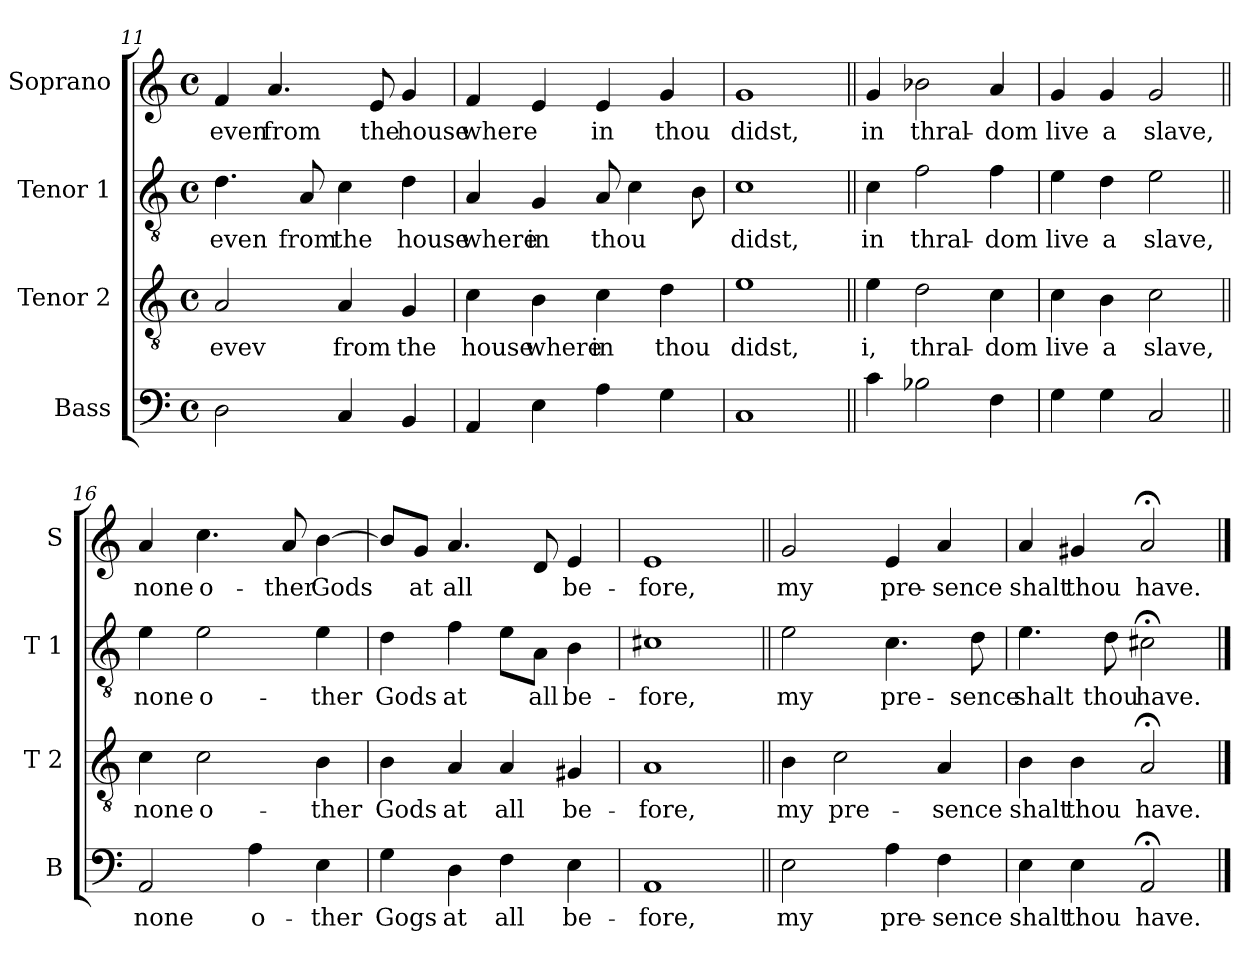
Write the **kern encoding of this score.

**kern	**text	**kern	**text	**kern	**text	**kern	**text
*part4	*part4	*part3	*part3	*part2	*part2	*part1	*part1
*staff4	*staff4	*staff3	*staff3	*staff2	*staff2	*staff1	*staff1
*I"Bass	*	*I"Tenor 2	*	*I"Tenor 1	*	*I"Soprano	*
*I'B	*	*I'T 2	*	*I'T 1	*	*I'S	*
!!LO:LB:g=z
*clefF4	*	*clefGv2	*	*clefGv2	*	*clefG2	*
*k[]	*	*k[]	*	*k[]	*	*k[]	*
*C:	*	*C:	*	*C:	*	*C:	*
*M4/4	*	*M4/4	*	*M4/4	*	*M4/4	*
*met(c)	*	*met(c)	*	*met(c)	*	*met(c)	*
=11	=11	=11	=11	=11	=11	=11	=11
!	!	!	!LO:LY:b	!	!LO:LY:b	!	!LO:LY:b
2D\	.	2A/	evev	4.d\	even	4f/	even
!	!	!	!	!	!	!	!LO:LY:b
.	.	.	.	.	.	4.a/	from
!	!	!	!	!	!LO:LY:b	!	!
.	.	.	.	8A/	from	.	.
!	!	!	!LO:LY:b	!	!LO:LY:b	!	!
4C/	.	4A/	from	4c\	the	.	.
!	!	!	!	!	!	!	!LO:LY:b
.	.	.	.	.	.	8e/	the
!	!	!	!LO:LY:b	!	!LO:LY:b	!	!LO:LY:b
4BB/	.	4G/	the	4d\	house	4g/	house
=12	=12	=12	=12	=12	=12	=12	=12
!	!	!	!LO:LY:b	!	!LO:LY:b	!	!LO:LY:b
4AA/	.	4c\	house	4A/	where	4f/	where
!	!	!	!LO:LY:b	!	!LO:LY:b	!	!
4E\	.	4B\	where	4G/	in	4e/	.
!	!	!	!LO:LY:b	!	!LO:LY:b	!	!LO:LY:b
4A\	.	4c\	in	8A/	thou	4e/	in
.	.	.	.	4c\	.	.	.
!	!	!	!LO:LY:b	!	!	!	!LO:LY:b
4G\	.	4d\	thou	.	.	4g/	thou
.	.	.	.	8B\	.	.	.
=13	=13	=13	=13	=13	=13	=13	=13
!	!	!	!LO:LY:b	!	!LO:LY:b	!	!LO:LY:b
1C	.	1e	didst,	1c	didst,	1g	didst,
=14||	=14||	=14||	=14||	=14||	=14||	=14||	=14||
!	!	!	!LO:LY:b	!	!LO:LY:b	!	!LO:LY:b
4c\	.	4e\	i,	4c\	in	4g/	in
!	!	!	!LO:LY:b	!	!LO:LY:b	!	!LO:LY:b
2B-X\	.	2d\	thral-	2f\	thral-	2b-X\	thral-
!	!	!	!LO:LY:b	!	!LO:LY:b	!	!LO:LY:b
4F\	.	4c\	-dom	4f\	-dom	4a/	-dom
=15	=15	=15	=15	=15	=15	=15	=15
!	!	!	!LO:LY:b	!	!LO:LY:b	!	!LO:LY:b
4G\	.	4c\	live	4e\	live	4g/	live
!	!	!	!LO:LY:b	!	!LO:LY:b	!	!LO:LY:b
4G\	.	4B\	a	4d\	a	4g/	a
!	!	!	!LO:LY:b	!	!LO:LY:b	!	!LO:LY:b
2C/	.	2c\	slave,	2e\	slave,	2g/	slave,
!!LO:PB:g=z
=16||	=16||	=16||	=16||	=16||	=16||	=16||	=16||
!	!LO:LY:b	!	!LO:LY:b	!	!LO:LY:b	!	!LO:LY:b
2AA/	none	4c\	none	4e\	none	4a/	none
!	!	!	!LO:LY:b	!	!LO:LY:b	!	!LO:LY:b
.	.	2c\	o-	2e\	o-	4.cc\	o-
!	!LO:LY:b	!	!	!	!	!	!
4A\	o-	.	.	.	.	.	.
!	!	!	!	!	!	!	!LO:LY:b
.	.	.	.	.	.	8a/	-ther
!	!LO:LY:b	!	!LO:LY:b	!	!LO:LY:b	!	!LO:LY:b
4E\	-ther	4B\	-ther	4e\	-ther	[4b\	Gods
=17	=17	=17	=17	=17	=17	=17	=17
!	!LO:LY:b	!	!LO:LY:b	!	!LO:LY:b	!	!
4G\	Gogs	4B\	Gods	4d\	Gods	8b/L]	.
!	!	!	!	!	!	!	!LO:LY:b
.	.	.	.	.	.	8g/J	at
!	!LO:LY:b	!	!LO:LY:b	!	!LO:LY:b	!	!LO:LY:b
4D\	at	4A/	at	4f\	at	4.a/	all
!	!LO:LY:b	!	!LO:LY:b	!	!	!	!
4F\	all	4A/	all	8e\L	.	.	.
!	!	!	!	!	!LO:LY:b	!	!
.	.	.	.	8A\J	all	8d/	.
!	!LO:LY:b	!	!LO:LY:b	!	!LO:LY:b	!	!LO:LY:b
4E\	be-	4G#X/	be-	4B\	be-	4e/	be-
=18	=18	=18	=18	=18	=18	=18	=18
!	!LO:LY:b	!	!LO:LY:b	!	!LO:LY:b	!	!LO:LY:b
1AA	-fore,	1A	-fore,	1c#X	-fore,	1e	-fore,
=19||	=19||	=19||	=19||	=19||	=19||	=19||	=19||
!	!LO:LY:b	!	!LO:LY:b	!	!LO:LY:b	!	!LO:LY:b
2E\	my	4B\	my	2e\	my	2g/	my
!	!	!	!LO:LY:b	!	!	!	!
.	.	2c\	pre-	.	.	.	.
!	!LO:LY:b	!	!	!	!LO:LY:b	!	!LO:LY:b
4A\	pre-	.	.	4.c\	pre-	4e/	pre-
!	!LO:LY:b	!	!LO:LY:b	!	!	!	!LO:LY:b
4F\	-sence	4A/	-sence	.	.	4a/	-sence
!	!	!	!	!	!LO:LY:b	!	!
.	.	.	.	8d\	-sence	.	.
=20	=20	=20	=20	=20	=20	=20	=20
!	!LO:LY:b	!	!LO:LY:b	!	!LO:LY:b	!	!LO:LY:b
4E\	shalt	4B\	shalt	4.e\	shalt	4a/	shalt
!	!LO:LY:b	!	!LO:LY:b	!	!	!	!LO:LY:b
4E\	thou	4B\	thou	.	.	4g#X/	thou
!	!	!	!	!	!LO:LY:b	!	!
.	.	.	.	8d\	thou	.	.
!	!LO:LY:b	!	!LO:LY:b	!	!LO:LY:b	!	!LO:LY:b
2AA;</	have.	2A;</	have.	2c#X;<\	have.	2a;</	have.
==	==	==	==	==	==	==	==
*-	*-	*-	*-	*-	*-	*-	*-
